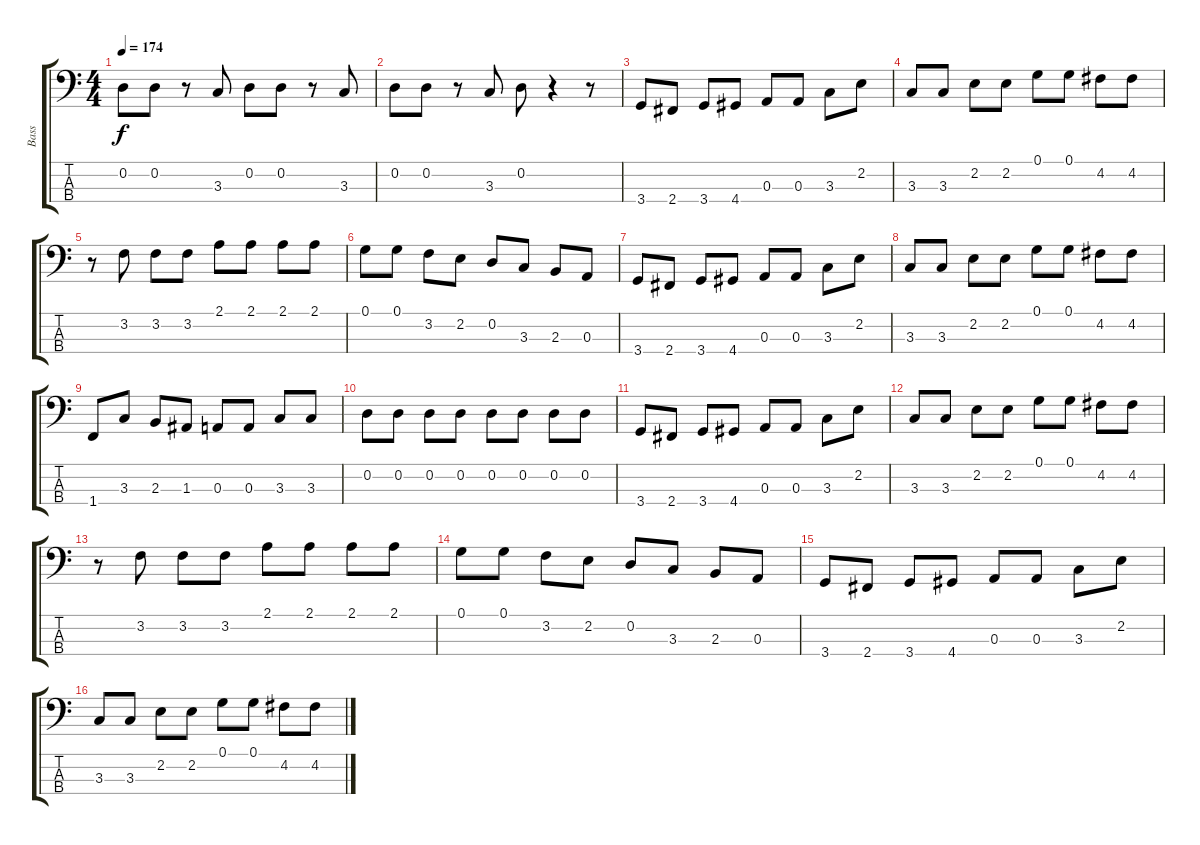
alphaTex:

\track ("Bass" "Bass") {instrument electricbassfinger}
\staff {score tabs}
\tuning (G2 D2 A1 E1) {hide}
\ts (4 4)
\tempo 174
\clef f4
\ks c
0.2.8{dy f} 0.2.8 r.8 3.3.8 0.2.8 0.2.8 r.8 3.3.8 |
0.2.8 0.2.8 r.8 3.3.8 0.2.8 r.4 r.8 |
3.4.8 2.4.8 3.4.8 4.4.8 0.3.8 0.3.8 3.3.8 2.2.8 |
3.3.8 3.3.8 2.2.8 2.2.8 0.1.8 0.1.8 4.2.8 4.2.8 |
r.8 3.2.8 3.2.8 3.2.8 2.1.8 2.1.8 2.1.8 2.1.8 |
0.1.8 0.1.8 3.2.8 2.2.8 0.2.8 3.3.8 2.3.8 0.3.8 |
3.4.8 2.4.8 3.4.8 4.4.8 0.3.8 0.3.8 3.3.8 2.2.8 |
3.3.8 3.3.8 2.2.8 2.2.8 0.1.8 0.1.8 4.2.8 4.2.8 |
1.4.8 3.3.8 2.3.8 1.3.8 0.3.8 0.3.8 3.3.8 3.3.8 |
0.2.8 0.2.8 0.2.8 0.2.8 0.2.8 0.2.8 0.2.8 0.2.8 |
3.4.8 2.4.8 3.4.8 4.4.8 0.3.8 0.3.8 3.3.8 2.2.8 |
3.3.8 3.3.8 2.2.8 2.2.8 0.1.8 0.1.8 4.2.8 4.2.8 |
r.8 3.2.8 3.2.8 3.2.8 2.1.8 2.1.8 2.1.8 2.1.8 |
0.1.8 0.1.8 3.2.8 2.2.8 0.2.8 3.3.8 2.3.8 0.3.8 |
3.4.8 2.4.8 3.4.8 4.4.8 0.3.8 0.3.8 3.3.8 2.2.8 |
3.3.8 3.3.8 2.2.8 2.2.8 0.1.8 0.1.8 4.2.8 4.2.8
